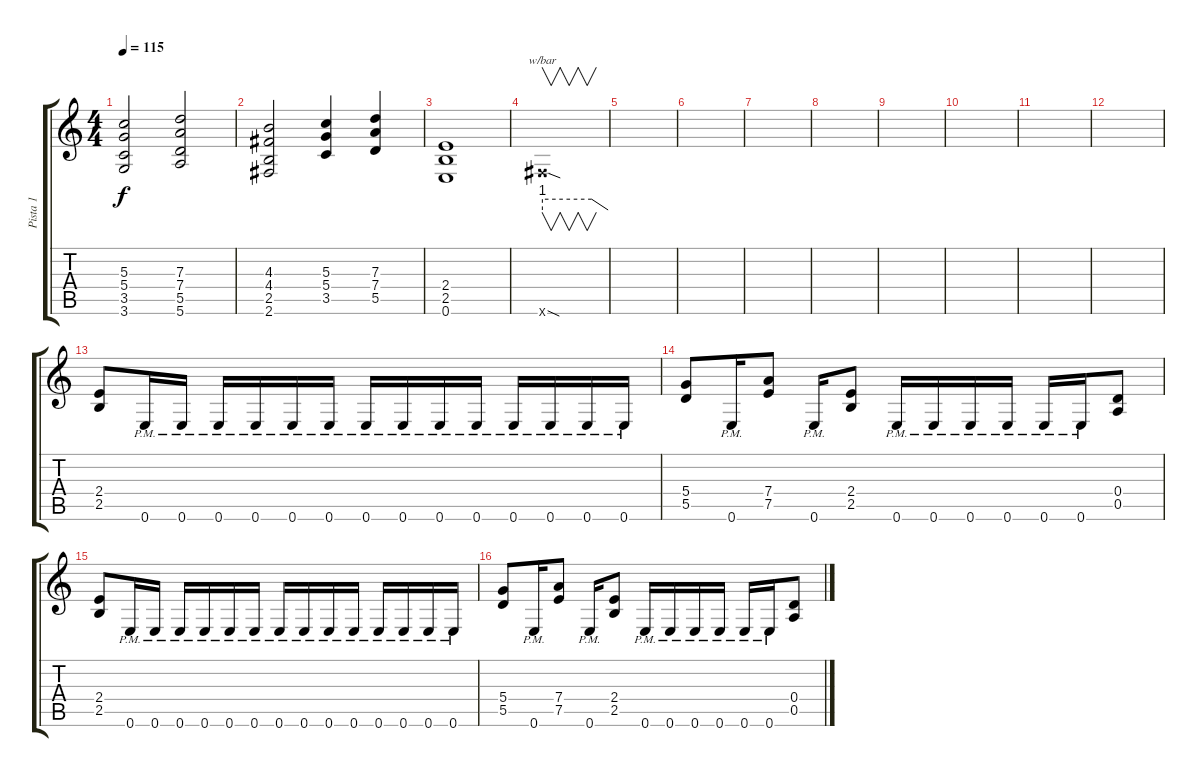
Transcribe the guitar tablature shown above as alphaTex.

\track ("Pista 1" "Pista 1") {instrument distortionguitar}
\staff {score tabs}
\tuning (E4 B3 G3 D3 A2 E2) {hide}
\ts (4 4)
\tempo 115
\clef g2
\ks c
(5.3 5.4 3.5 3.6).2{dy f} (7.3 7.4 5.5 5.6).2 |
(4.3 4.4 2.5 2.6).2 (5.3 5.4 3.5).4 (7.3 7.4 5.5).4 |
(2.4 2.5 0.6).1 |
0.6{sod x}.1{v tbe (custom default 0 4 45 4 60 0)} |
|
|
|
|
|
|
|
|
(2.4 2.5).8 0.6{pm}.16 0.6{pm}.16 0.6{pm}.16 0.6{pm}.16 0.6{pm}.16 0.6{pm}.16 0.6{pm}.16 0.6{pm}.16 0.6{pm}.16 0.6{pm}.16 0.6{pm}.16 0.6{pm}.16 0.6{pm}.16 0.6{pm}.16 |
(5.4 5.5).8 0.6{pm}.16 (7.4 7.5).8 0.6{pm}.16 (2.4 2.5).8 0.6{pm}.16 0.6{pm}.16 0.6{pm}.16 0.6{pm}.16 0.6{pm}.16 0.6{pm}.16 (0.4 0.5).8 |
(2.4 2.5).8 0.6{pm}.16 0.6{pm}.16 0.6{pm}.16 0.6{pm}.16 0.6{pm}.16 0.6{pm}.16 0.6{pm}.16 0.6{pm}.16 0.6{pm}.16 0.6{pm}.16 0.6{pm}.16 0.6{pm}.16 0.6{pm}.16 0.6{pm}.16 |
(5.4 5.5).8 0.6{pm}.16 (7.4 7.5).8 0.6{pm}.16 (2.4 2.5).8 0.6{pm}.16 0.6{pm}.16 0.6{pm}.16 0.6{pm}.16 0.6{pm}.16 0.6{pm}.16 (0.4 0.5).8
